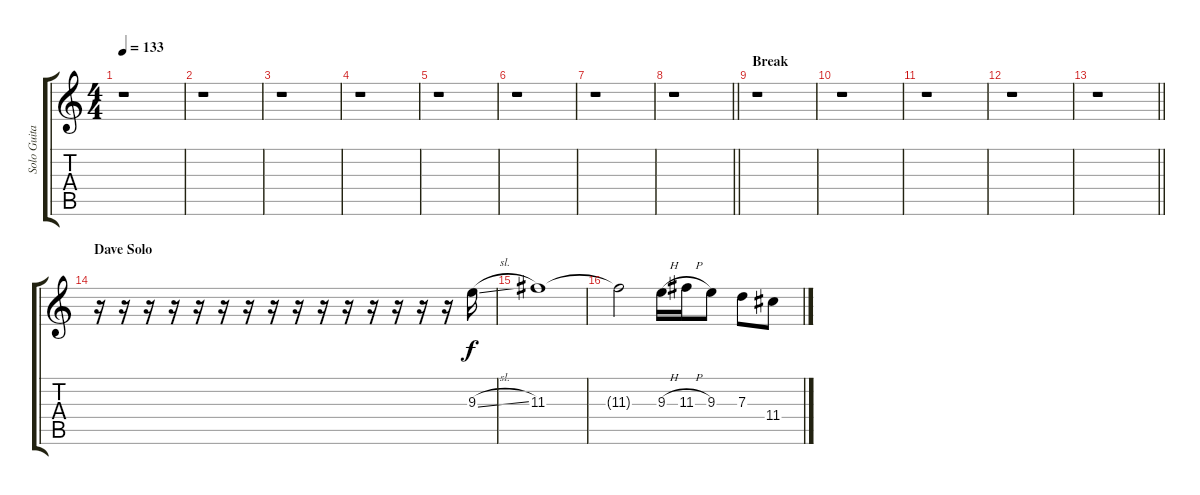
\track ("Solo Guitar/Adrian Smith, Dave Murray" "Solo Guita") {instrument distortionguitar}
\staff {score tabs}
\tuning (E4 B3 G3 D3 A2 E2) {hide}
\ts (4 4)
\tempo 133
\clef g2
\ks c
r.1{dy f} |
r.1 |
r.1 |
r.1 |
r.1 |
r.1 |
r.1 |
\barLineRight lightlight
r.1 |
\section ("" "Break")
r.1 |
r.1 |
r.1 |
r.1 |
\barLineRight lightlight
r.1 |
\section ("" "Dave Solo")
r.16{instrument distortionguitar} r.16 r.16 r.16 r.16 r.16 r.16 r.16 r.16 r.16 r.16 r.16 r.16 r.16 r.16 9.3{sl}.16 |
11.3.1 |
11.3{t}.2 9.3{h}.16 11.3{h}.16 9.3.8 7.3.8 11.4.8
